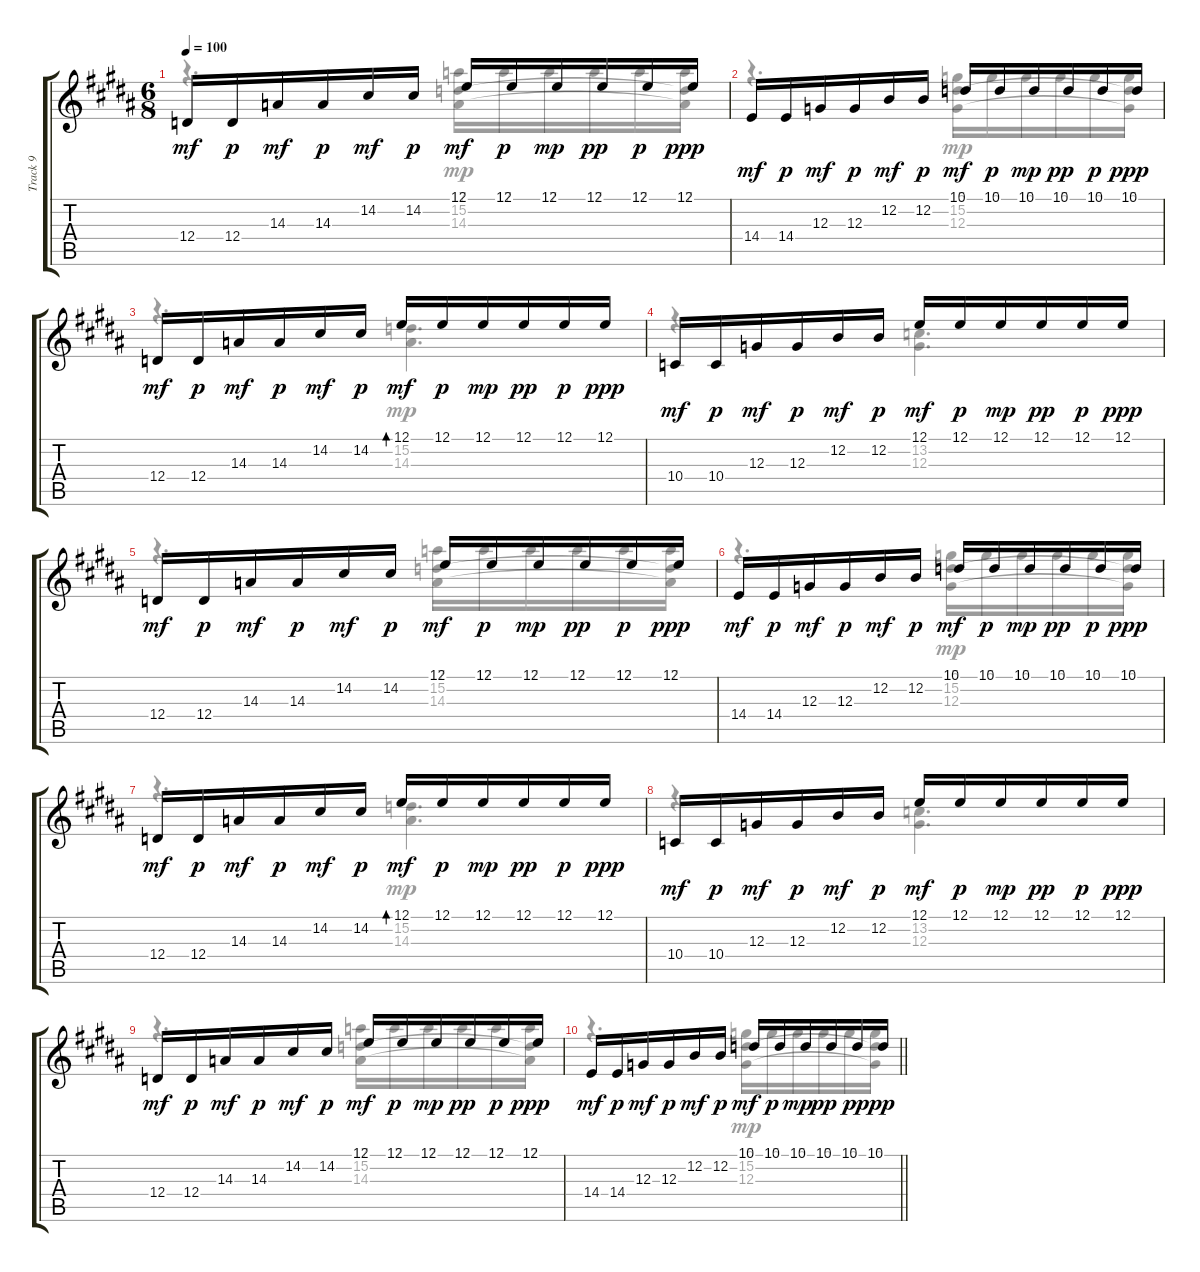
\track ("Track 9" "Track 9") {instrument electricpiano1}
\staff {score tabs}
\tuning (E4 B3 G3 D3 A2 E2) {hide}
\voice
\ts (6 8)
\tempo 100
\clef g2
\ks b
12.4.16{dy mf} 12.4.16{dy p} 14.3.16{dy mf} 14.3.16{dy p} 14.2.16{dy mf} 14.2.16{dy p} 12.1.16{dy mf} 12.1.16{dy p} 12.1.16{dy mp} 12.1.16{dy pp} 12.1.16{dy p} 12.1.16{dy ppp} |
14.4.16{dy mf} 14.4.16{dy p} 12.3.16{dy mf} 12.3.16{dy p} 12.2.16{dy mf} 12.2.16{dy p} 10.1.16{dy mf} 10.1.16{dy p} 10.1.16{dy mp} 10.1.16{dy pp} 10.1.16{dy p} 10.1.16{dy ppp} |
12.4.16{dy mf} 12.4.16{dy p} 14.3.16{dy mf} 14.3.16{dy p} 14.2.16{dy mf} 14.2.16{dy p} 12.1.16{bd 60 dy mf} 12.1.16{dy p} 12.1.16{dy mp} 12.1.16{dy pp} 12.1.16{dy p} 12.1.16{dy ppp} |
10.4.16{dy mf} 10.4.16{dy p} 12.3.16{dy mf} 12.3.16{dy p} 12.2.16{dy mf} 12.2.16{dy p} 12.1.16{dy mf} 12.1.16{dy p} 12.1.16{dy mp} 12.1.16{dy pp} 12.1.16{dy p} 12.1.16{dy ppp} |
12.4.16{dy mf} 12.4.16{dy p} 14.3.16{dy mf} 14.3.16{dy p} 14.2.16{dy mf} 14.2.16{dy p} 12.1.16{dy mf} 12.1.16{dy p} 12.1.16{dy mp} 12.1.16{dy pp} 12.1.16{dy p} 12.1.16{dy ppp} |
14.4.16{dy mf} 14.4.16{dy p} 12.3.16{dy mf} 12.3.16{dy p} 12.2.16{dy mf} 12.2.16{dy p} 10.1.16{dy mf} 10.1.16{dy p} 10.1.16{dy mp} 10.1.16{dy pp} 10.1.16{dy p} 10.1.16{dy ppp} |
12.4.16{dy mf} 12.4.16{dy p} 14.3.16{dy mf} 14.3.16{dy p} 14.2.16{dy mf} 14.2.16{dy p} 12.1.16{bd 60 dy mf} 12.1.16{dy p} 12.1.16{dy mp} 12.1.16{dy pp} 12.1.16{dy p} 12.1.16{dy ppp} |
10.4.16{dy mf} 10.4.16{dy p} 12.3.16{dy mf} 12.3.16{dy p} 12.2.16{dy mf} 12.2.16{dy p} 12.1.16{dy mf} 12.1.16{dy p} 12.1.16{dy mp} 12.1.16{dy pp} 12.1.16{dy p} 12.1.16{dy ppp} |
12.4.16{dy mf} 12.4.16{dy p} 14.3.16{dy mf} 14.3.16{dy p} 14.2.16{dy mf} 14.2.16{dy p} 12.1.16{dy mf} 12.1.16{dy p} 12.1.16{dy mp} 12.1.16{dy pp} 12.1.16{dy p} 12.1.16{dy ppp} |
\barLineRight lightlight
14.4.16{dy mf} 14.4.16{dy p} 12.3.16{dy mf} 12.3.16{dy p} 12.2.16{dy mf} 12.2.16{dy p} 10.1.16{dy mf} 10.1.16{dy p} 10.1.16{dy mp} 10.1.16{dy pp} 10.1.16{dy p} 10.1.16{dy ppp} |
|
|
|
|
|
\voice
\clef g2
\ottava regular
\simile none
\ks b
r.4{d dy mp} (17.1 15.2 14.3).16 17.1.16{dy p} 17.1.16{dy mp} 17.1.16{dy pp} 17.1.16{dy p} (17.1 15.2{t} 14.3{t}).16{dy ppp} |
r.4{d} (15.1 15.2 12.3).16{dy mp} 15.1.16{dy p} 15.1.16{dy mp} 15.1.16{dy pp} 15.1.16{dy p} (15.1 15.2{t} 12.3{t}).16{dy ppp} |
r.4{d} (15.2 14.3).4{d dy mp} |
r.4{d} (13.2 12.3).4{d} |
r.4{d} (17.1 15.2 14.3).16 17.1.16{dy p} 17.1.16{dy mp} 17.1.16{dy pp} 17.1.16{dy p} (17.1 15.2{t} 14.3{t}).16{dy ppp} |
r.4{d} (15.1 15.2 12.3).16{dy mp} 15.1.16{dy p} 15.1.16{dy mp} 15.1.16{dy pp} 15.1.16{dy p} (15.1 15.2{t} 12.3{t}).16{dy ppp} |
r.4{d} (15.2 14.3).4{d dy mp} |
r.4{d} (13.2 12.3).4{d} |
r.4{d} (17.1 15.2 14.3).16 17.1.16{dy p} 17.1.16{dy mp} 17.1.16{dy pp} 17.1.16{dy p} (17.1 15.2{t} 14.3{t}).16{dy ppp} |
\barLineRight lightlight
r.4{d} (15.1 15.2 12.3).16{dy mp} 15.1.16{dy p} 15.1.16{dy mp} 15.1.16{dy pp} 15.1.16{dy p} (15.1 15.2{t} 12.3{t}).16{dy ppp} |
|
|
|
|
|
